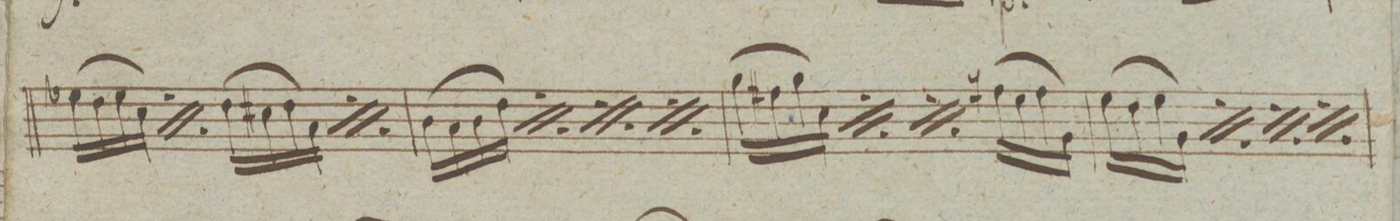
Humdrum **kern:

**kern	**dynam
*I"Violino Imo	*
*clefG2	*
*k[]	*
*met(c)	*
*M4/4	*
(16ee-X\LL	.
16dd\	.
16ee-\	.
16cc\JJ)	.
*rep	*
(16ee-\LL	.
16dd\	.
16ee-\	.
16cc\JJ)	.
*Xrep	*
(16dd\LL	.
16cc#X\	.
16dd\	.
16a\JJ)	.
*rep	*
(16dd\LL	.
16cc#\	.
16dd\	.
16a\JJ)	.
*Xrep	*
=7	=7
(16b\LL	.
16a\	.
16b\	.
16dd\JJ)	.
*rep	*
(16b\LL	.
16a\	.
16b\	.
16dd\JJ)	.
*Xrep	*
*rep	*
(16b\LL	.
16a\	.
16b\	.
16dd\JJ)	.
*Xrep	*
*rep	*
(16b\LL	.
16a\	.
16b\	.
16dd\JJ)	.
*Xrep	*
=8	=8
1ryy	.
=9	=9
(16gg\LL	.
16ff#X\	.
16gg\	.
16cc\JJ)	.
*rep	*
(16gg\LL	.
16ff#\	.
16gg\	.
16cc\JJ)	.
*Xrep	*
*rep	*
(16gg\LL	.
16ff#\	.
16gg\	.
16cc\JJ)	.
*Xrep	*
(16ffn\LL	.
16ee\	.
16ff\	.
16g\JJ)	.
=10	=10
(16ee\LL	.
16dd\	.
16ee\	.
16g\JJ)	.
*rep	*
(16ee\LL	.
16dd\	.
16ee\	.
16g\JJ)	.
*Xrep	*
*rep	*
(16ee\LL	.
16dd\	.
16ee\	.
16g\JJ)	.
*Xrep	*
*rep	*
(16ee\LL	.
16dd\	.
16ee\	.
16g\JJ)	.
*Xrep	*
=11	=11
*-	*-
